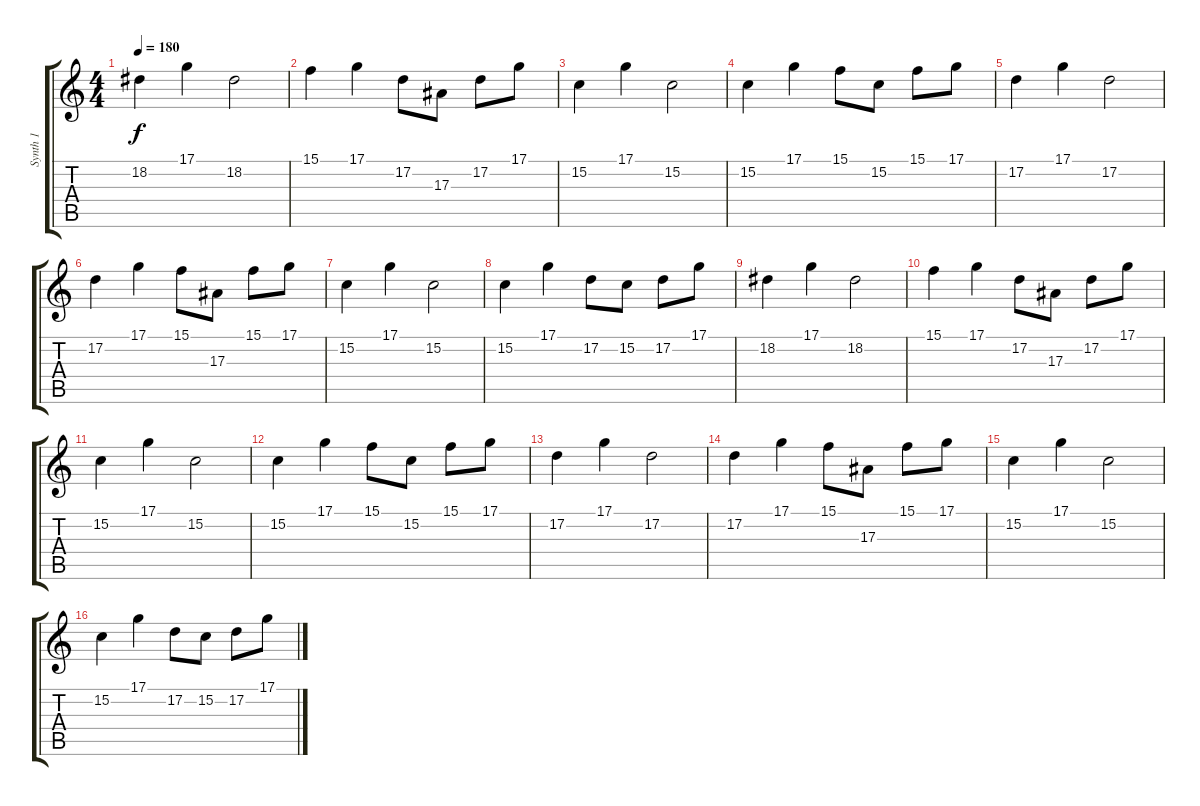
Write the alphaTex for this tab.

\track ("Synth 1" "Synth 1") {instrument choiraahs}
\staff {score tabs}
\tuning (D4 A3 F3 C3 G2 D2) {hide}
\ts (4 4)
\tempo 180
\clef g2
\ks c
18.2.4{dy f} 17.1.4 18.2.2 |
15.1.4 17.1.4 17.2.8 17.3.8 17.2.8 17.1.8 |
15.2.4 17.1.4 15.2.2 |
15.2.4 17.1.4 15.1.8 15.2.8 15.1.8 17.1.8 |
17.2.4 17.1.4 17.2.2 |
17.2.4 17.1.4 15.1.8 17.3.8 15.1.8 17.1.8 |
15.2.4 17.1.4 15.2.2 |
15.2.4 17.1.4 17.2.8 15.2.8 17.2.8 17.1.8 |
18.2.4 17.1.4 18.2.2 |
15.1.4 17.1.4 17.2.8 17.3.8 17.2.8 17.1.8 |
15.2.4 17.1.4 15.2.2 |
15.2.4 17.1.4 15.1.8 15.2.8 15.1.8 17.1.8 |
17.2.4 17.1.4 17.2.2 |
17.2.4 17.1.4 15.1.8 17.3.8 15.1.8 17.1.8 |
15.2.4 17.1.4 15.2.2 |
15.2.4 17.1.4 17.2.8 15.2.8 17.2.8 17.1.8
